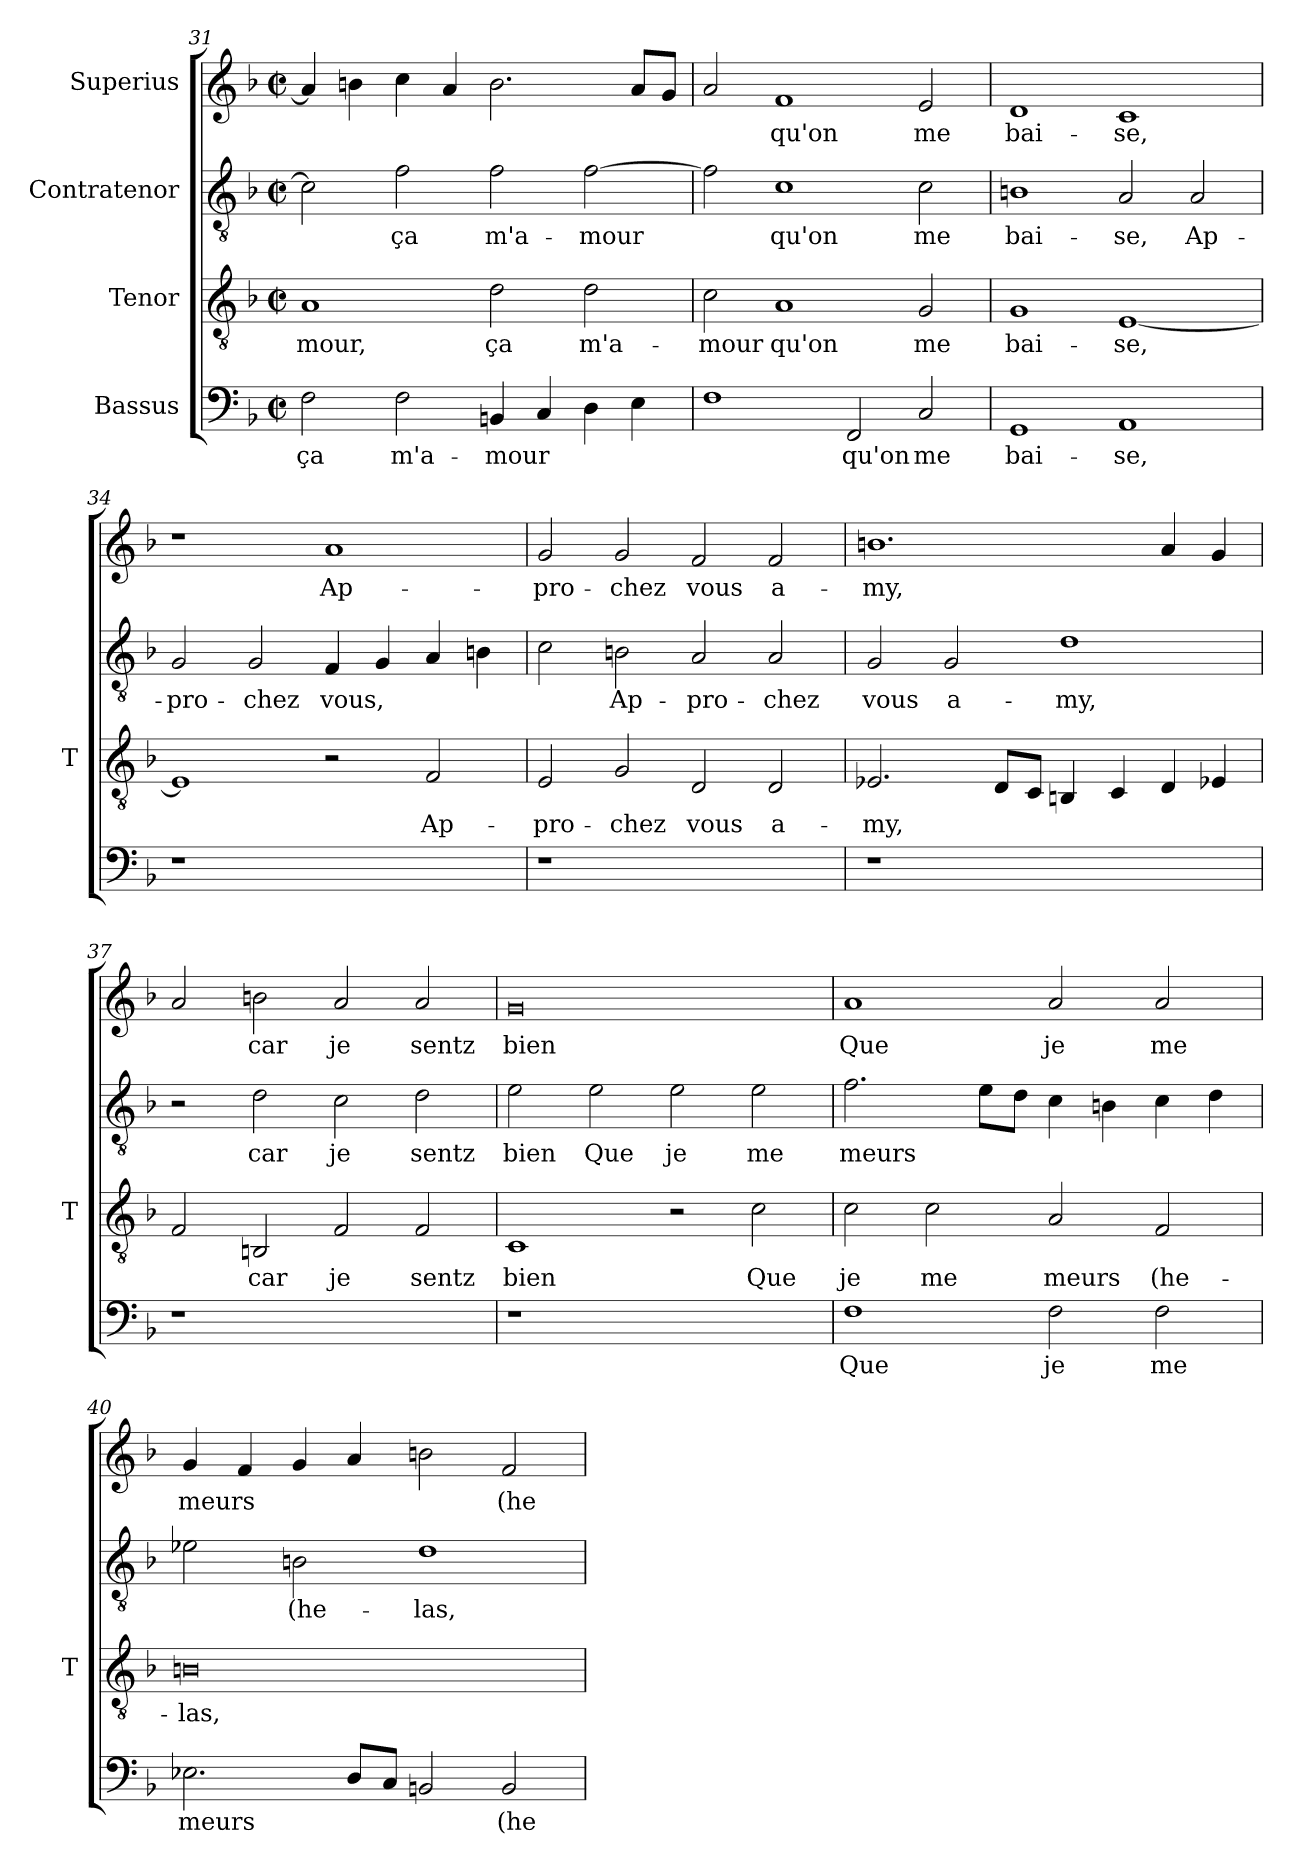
**kern	**text	**kern	**text	**kern	**text	**kern	**text
*part4	*part4	*part3	*part3	*part2	*part2	*part1	*part1
*staff4	*staff4	*staff3	*staff3	*staff2	*staff2	*staff1	*staff1
*I"Bassus	*	*I"Tenor	*	*I"Contratenor	*	*I"Superius	*
*	*	*I'T	*	*	*	*	*
*clefF4	*	*clefGv2	*	*clefGv2	*	*clefG2	*
*k[b-]	*	*k[b-]	*	*k[b-]	*	*k[b-]	*
*F:	*	*F:	*	*F:	*	*F:	*
*M2/2	*	*M2/2	*	*M2/2	*	*M2/2	*
*met(c|)	*	*met(c|)	*	*met(c|)	*	*met(c|)	*
=31	=31	=31	=31	=31	=31	=31	=31
2F	-ça	1A	-mour,	2c]	.	4a]	.
.	.	.	.	.	.	4b	.
2F	m'a-	.	.	2f	-ça	4cc	.
.	.	.	.	.	.	4a	.
4BB	-mour	2d	-ça	2f	m'a-	2.b	.
4C	.	.	.	.	.	.	.
4D	.	2d	m'a-	[2f	-mour	.	.
4E	.	.	.	.	.	8aL	.
.	.	.	.	.	.	8gJ	.
=32	=32	=32	=32	=32	=32	=32	=32
1F	.	2c	-mour	2f]	.	2a	.
.	.	1A	-qu'on	1c	-qu'on	1f	-qu'on
2FF	-qu'on	.	.	.	.	.	.
2C	-me	2G	-me	2c	-me	2e	-me
=33	=33	=33	=33	=33	=33	=33	=33
1GG	bai-	1G	bai-	1B	bai-	1d	bai-
1AA	-se,	[1E	-se,	2A	-se,	1c	-se,
.	.	.	.	2A	Ap-	.	.
!!LO:PB:g=z
=34	=34	=34	=34	=34	=34	=34	=34
1r	.	1E]	.	2G	pro-	1r	.
.	.	.	.	2G	-chez	.	.
1ryy	.	2r	.	4F	-vous,	1a	Ap-
.	.	.	.	4G	.	.	.
.	.	2F	Ap-	4A	.	.	.
.	.	.	.	4B	.	.	.
=35	=35	=35	=35	=35	=35	=35	=35
1r	.	2E	pro-	2c	.	2g	pro-
.	.	2G	-chez	2B	Ap-	2g	-chez
1ryy	.	2D	-vous	2A	pro-	2f	-vous
.	.	2D	a-	2A	-chez	2f	a-
=36	=36	=36	=36	=36	=36	=36	=36
1r	.	2.E-X	-my,	2G	-vous	1.b	-my,
.	.	.	.	2G	a-	.	.
.	.	8DL	.	.	.	.	.
.	.	8CJ	.	.	.	.	.
1ryy	.	4BB	.	1d	-my,	.	.
.	.	4C	.	.	.	.	.
.	.	4D	.	.	.	4a	.
.	.	4E-X	.	.	.	4g	.
=37	=37	=37	=37	=37	=37	=37	=37
1r	.	2F	.	2r	.	2a	.
.	.	2BB	-car	2d	-car	2b	-car
1ryy	.	2F	-je	2c	-je	2a	-je
.	.	2F	-sentz	2d	-sentz	2a	-sentz
=38	=38	=38	=38	=38	=38	=38	=38
1r	.	1C	-bien	2e	-bien	0g	-bien
.	.	.	.	2e	-Que	.	.
1ryy	.	2r	.	2e	-je	.	.
.	.	2c	-Que	2e	-me	.	.
=39	=39	=39	=39	=39	=39	=39	=39
1F	-Que	2c	-je	2.f	-meurs	1a	-Que
.	.	2c	-me	.	.	.	.
.	.	.	.	8eL	.	.	.
.	.	.	.	8dJ	.	.	.
2F	-je	2A	-meurs	4c	.	2a	-je
.	.	.	.	4B	.	.	.
2F	-me	2F	(he-	4c	.	2a	-me
.	.	.	.	4d	.	.	.
=40	=40	=40	=40	=40	=40	=40	=40
2.E-X	-meurs	0B	-las,	2e-X	.	4g	-meurs
.	.	.	.	.	.	4f	.
.	.	.	.	2B	(he-	4g	.
8DL	.	.	.	.	.	4a	.
8CJ	.	.	.	.	.	.	.
2BB	.	.	.	1d	-las,	2b	.
2BB	(he-	.	.	.	.	2f	-(he
=	=	=	=	=	=	=	=
*-	*-	*-	*-	*-	*-	*-	*-
